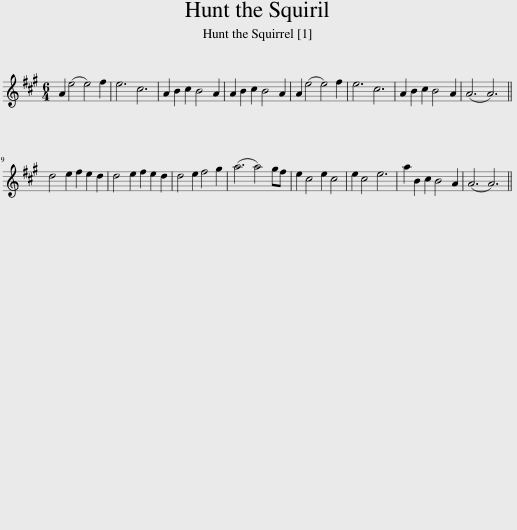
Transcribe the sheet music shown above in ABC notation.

X:1
L:1/8
M:6/4
I:linebreak $
K:A
V:1 treble
V:1
 A2 (e4 e4) f2 | e6 c6 | A2 B2 c2 B4 A2 | A2 B2 c2 B4 A2 | A2 (e4 e4) f2 | %5
 e6 c6 | A2 B2 c2 B4 A2 | (A6 A6) ||$ d4 e2 f2 e2 d2 | d4 e2 f2 e2 d2 | %10
 d4 e2 f4 g2 | (a6 a4) gf | e2 c4 e2 c4 | e2 c4 e6 | a2 B2 c2 B4 A2 | %15
 (A6 A6) || %16
